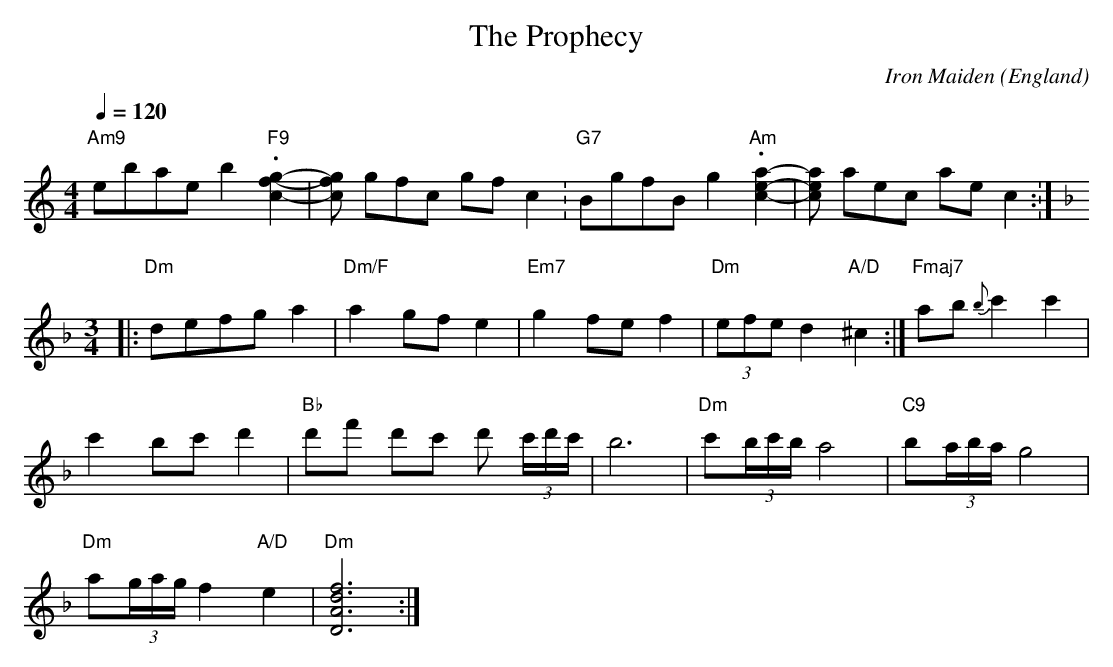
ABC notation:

X:1
T:The Prophecy
C:Iron Maiden
O:England
M:4/4
L:1/8
Q:1/4=120
K:C %intro
"Am9"ebae b2. "F9"[c2f2g2]-|[cfg] gfc gf c2. |\
"G7"BgfB g2. "Am"[c2e2a2]-|[cea] aec aec2. :|
M:3/4
L:1/8
K:F %outro
|:"Dm"defg a2 | "Dm/F"a2 gf e2 | "Em7"g2 fe f2 |\
 "Dm"(3efe d2 "A/D"^c2 :| "Fmaj7"ab{b}c'2 c'2 |
 c'2 bc' d'2 | "Bb"d'-f' d'-c' d' (3c'/d'/c'/ | b6 |\
 "Dm"c'(3b/c'/b/-a4 | "C9"b(3a/b/a/-g4 |
 "Dm"a(3g/a/g/ f2 "A/D"e2 | "Dm" [D6A6d6f6] :|
